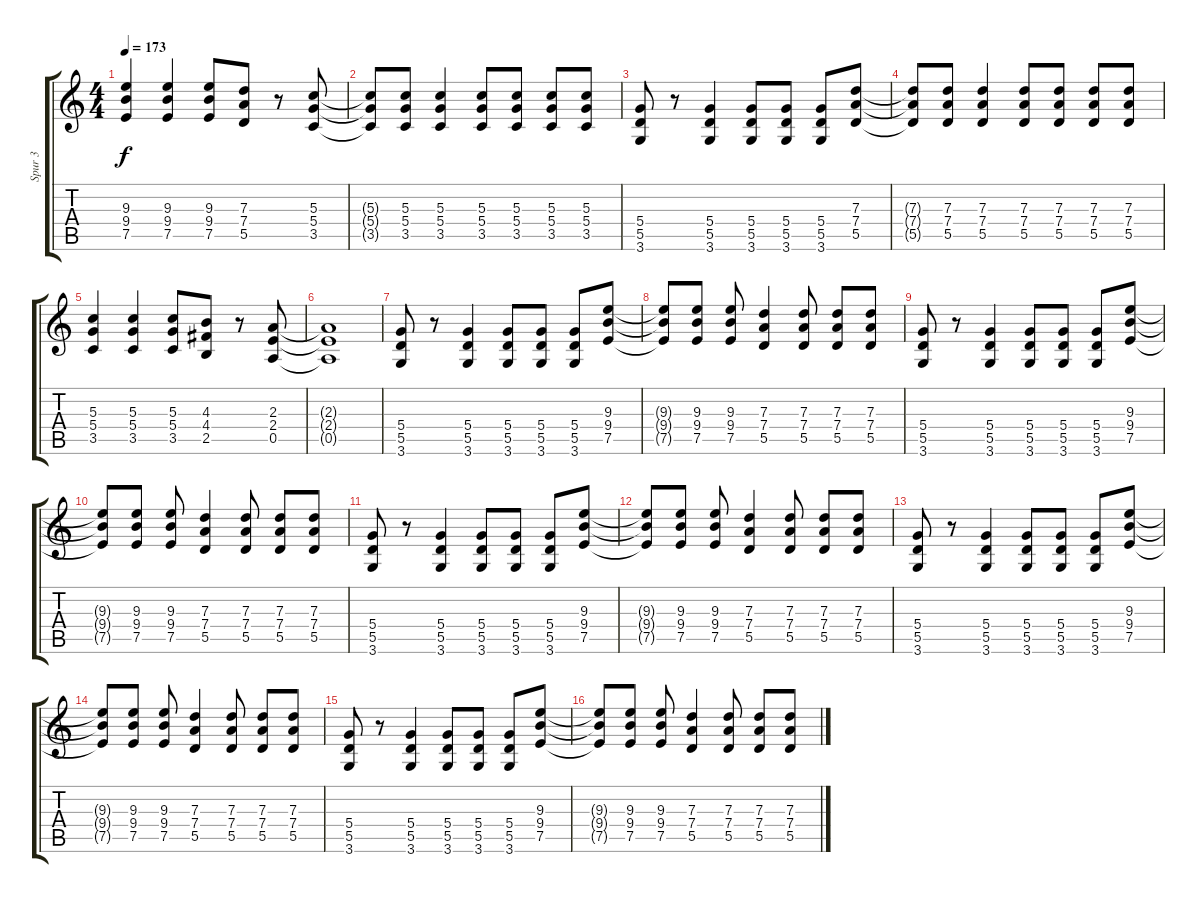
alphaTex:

\track ("Spur 3" "Spur 3") {instrument distortionguitar}
\staff {score tabs}
\tuning (E4 B3 G3 D3 A2 E2) {hide}
\ts (4 4)
\tempo 173
\clef g2
\ks c
(9.3 9.4 7.5).4{dy f} (9.3 9.4 7.5).4 (9.3 9.4 7.5).8 (7.3 7.4 5.5).8 r.8 (5.3 5.4 3.5).8 |
(5.3{t} 5.4{t} 3.5{t}).8 (5.3 5.4 3.5).8 (5.3 5.4 3.5).4 (5.3 5.4 3.5).8 (5.3 5.4 3.5).8 (5.3 5.4 3.5).8 (5.3 5.4 3.5).8 |
(5.4 5.5 3.6).8 r.8 (5.4 5.5 3.6).4 (5.4 5.5 3.6).8 (5.4 5.5 3.6).8 (5.4 5.5 3.6).8 (7.3 7.4 5.5).8 |
(7.3{t} 7.4{t} 5.5{t}).8 (7.3 7.4 5.5).8 (7.3 7.4 5.5).4 (7.3 7.4 5.5).8 (7.3 7.4 5.5).8 (7.3 7.4 5.5).8 (7.3 7.4 5.5).8 |
(5.3 5.4 3.5).4 (5.3 5.4 3.5).4 (5.3 5.4 3.5).8 (4.3 4.4 2.5).8 r.8 (2.3 2.4 0.5).8 |
(2.3{t} 2.4{t} 0.5{t}).1 |
(5.4 5.5 3.6).8 r.8 (5.4 5.5 3.6).4 (5.4 5.5 3.6).8 (5.4 5.5 3.6).8 (5.4 5.5 3.6).8 (9.3 9.4 7.5).8 |
(9.3{t} 9.4{t} 7.5{t}).8 (9.3 9.4 7.5).8 (9.3 9.4 7.5).8 (7.3 7.4 5.5).4 (7.3 7.4 5.5).8 (7.3 7.4 5.5).8 (7.3 7.4 5.5).8 |
(5.4 5.5 3.6).8 r.8 (5.4 5.5 3.6).4 (5.4 5.5 3.6).8 (5.4 5.5 3.6).8 (5.4 5.5 3.6).8 (9.3 9.4 7.5).8 |
(9.3{t} 9.4{t} 7.5{t}).8 (9.3 9.4 7.5).8 (9.3 9.4 7.5).8 (7.3 7.4 5.5).4 (7.3 7.4 5.5).8 (7.3 7.4 5.5).8 (7.3 7.4 5.5).8 |
(5.4 5.5 3.6).8 r.8 (5.4 5.5 3.6).4 (5.4 5.5 3.6).8 (5.4 5.5 3.6).8 (5.4 5.5 3.6).8 (9.3 9.4 7.5).8 |
(9.3{t} 9.4{t} 7.5{t}).8 (9.3 9.4 7.5).8 (9.3 9.4 7.5).8 (7.3 7.4 5.5).4 (7.3 7.4 5.5).8 (7.3 7.4 5.5).8 (7.3 7.4 5.5).8 |
(5.4 5.5 3.6).8 r.8 (5.4 5.5 3.6).4 (5.4 5.5 3.6).8 (5.4 5.5 3.6).8 (5.4 5.5 3.6).8 (9.3 9.4 7.5).8 |
(9.3{t} 9.4{t} 7.5{t}).8 (9.3 9.4 7.5).8 (9.3 9.4 7.5).8 (7.3 7.4 5.5).4 (7.3 7.4 5.5).8 (7.3 7.4 5.5).8 (7.3 7.4 5.5).8 |
(5.4 5.5 3.6).8 r.8 (5.4 5.5 3.6).4 (5.4 5.5 3.6).8 (5.4 5.5 3.6).8 (5.4 5.5 3.6).8 (9.3 9.4 7.5).8 |
(9.3{t} 9.4{t} 7.5{t}).8 (9.3 9.4 7.5).8 (9.3 9.4 7.5).8 (7.3 7.4 5.5).4 (7.3 7.4 5.5).8 (7.3 7.4 5.5).8 (7.3 7.4 5.5).8
